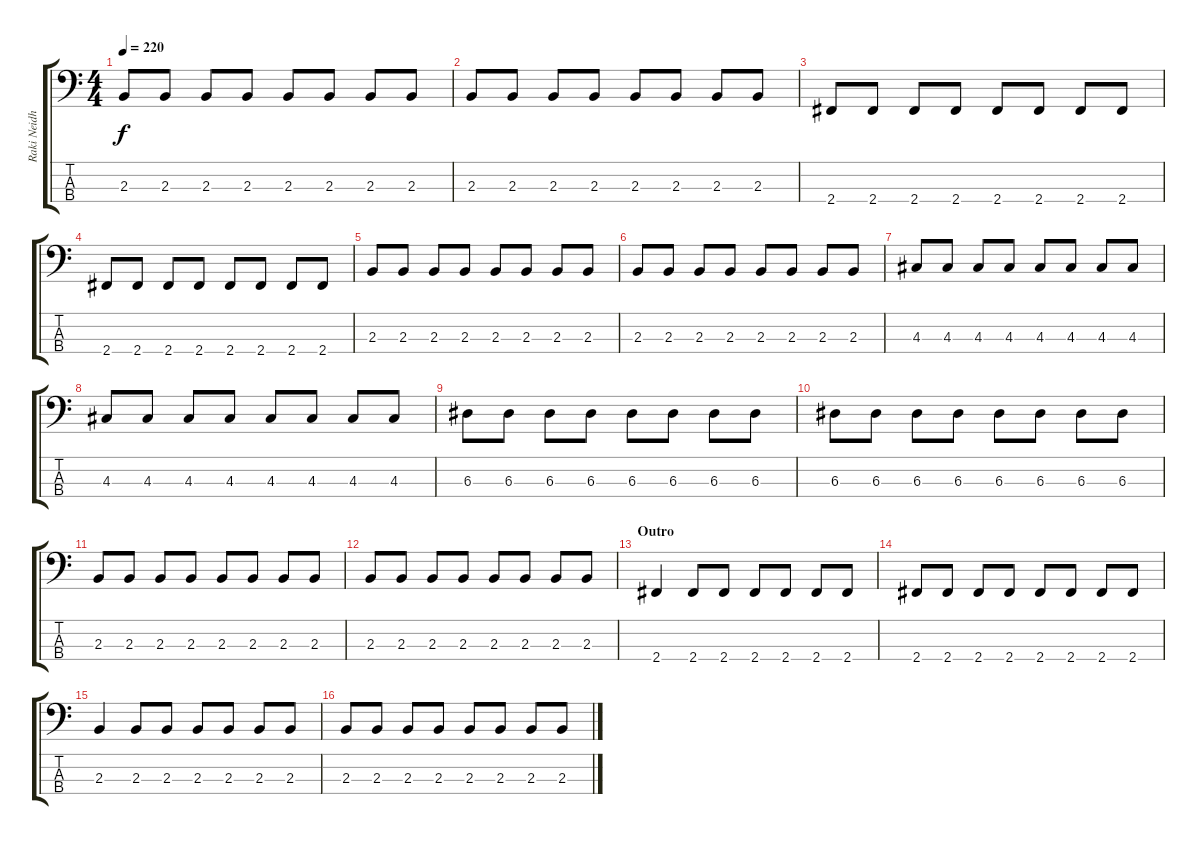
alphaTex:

\track ("Raki Neidhardt" "Raki Neidh") {instrument electricbasspick}
\staff {score tabs}
\tuning (G2 D2 A1 E1) {hide}
\ts (4 4)
\tempo 220
\clef f4
\ks c
2.3.8{dy f} 2.3.8 2.3.8 2.3.8 2.3.8 2.3.8 2.3.8 2.3.8 |
2.3.8 2.3.8 2.3.8 2.3.8 2.3.8 2.3.8 2.3.8 2.3.8 |
2.4.8 2.4.8 2.4.8 2.4.8 2.4.8 2.4.8 2.4.8 2.4.8 |
2.4.8 2.4.8 2.4.8 2.4.8 2.4.8 2.4.8 2.4.8 2.4.8 |
2.3.8 2.3.8 2.3.8 2.3.8 2.3.8 2.3.8 2.3.8 2.3.8 |
2.3.8 2.3.8 2.3.8 2.3.8 2.3.8 2.3.8 2.3.8 2.3.8 |
4.3.8 4.3.8 4.3.8 4.3.8 4.3.8 4.3.8 4.3.8 4.3.8 |
4.3.8 4.3.8 4.3.8 4.3.8 4.3.8 4.3.8 4.3.8 4.3.8 |
6.3.8 6.3.8 6.3.8 6.3.8 6.3.8 6.3.8 6.3.8 6.3.8 |
6.3.8 6.3.8 6.3.8 6.3.8 6.3.8 6.3.8 6.3.8 6.3.8 |
2.3.8 2.3.8 2.3.8 2.3.8 2.3.8 2.3.8 2.3.8 2.3.8 |
2.3.8 2.3.8 2.3.8 2.3.8 2.3.8 2.3.8 2.3.8 2.3.8 |
\section ("" "Outro")
2.4.4 2.4.8 2.4.8 2.4.8 2.4.8 2.4.8 2.4.8 |
2.4.8 2.4.8 2.4.8 2.4.8 2.4.8 2.4.8 2.4.8 2.4.8 |
2.3.4 2.3.8 2.3.8 2.3.8 2.3.8 2.3.8 2.3.8 |
2.3.8 2.3.8 2.3.8 2.3.8 2.3.8 2.3.8 2.3.8 2.3.8
